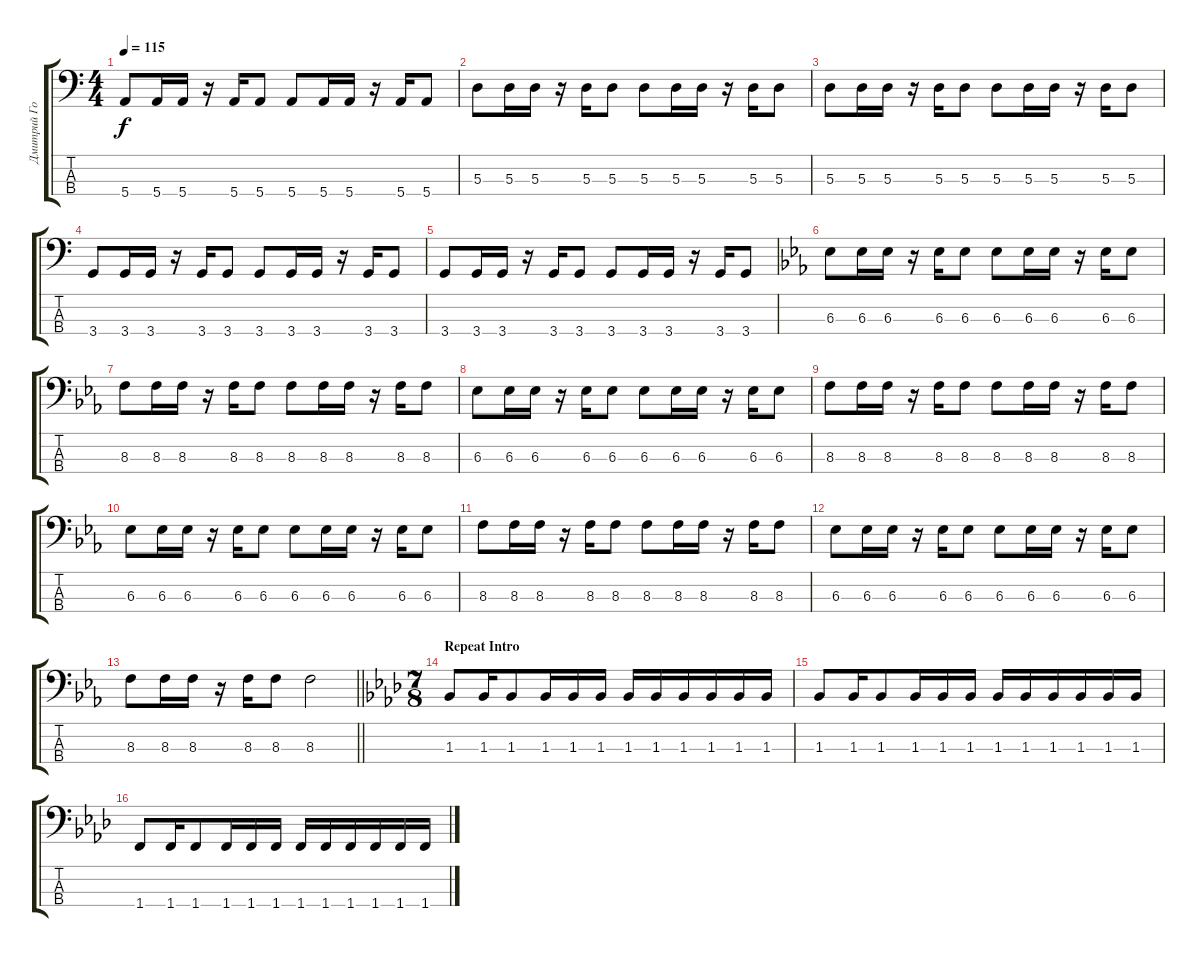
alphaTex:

\track ("Дмитрий Голяшев" "Дмитрий Го") {instrument electricbasspick}
\staff {score tabs}
\tuning (G2 D2 A1 E1) {hide}
\ts (4 4)
\tempo 115
\clef f4
\ks c
5.4.8{dy f} 5.4.16 5.4.16 r.16 5.4.16 5.4.8 5.4.8 5.4.16 5.4.16 r.16 5.4.16 5.4.8 |
5.3.8 5.3.16 5.3.16 r.16 5.3.16 5.3.8 5.3.8 5.3.16 5.3.16 r.16 5.3.16 5.3.8 |
5.3.8 5.3.16 5.3.16 r.16 5.3.16 5.3.8 5.3.8 5.3.16 5.3.16 r.16 5.3.16 5.3.8 |
3.4.8 3.4.16 3.4.16 r.16 3.4.16 3.4.8 3.4.8 3.4.16 3.4.16 r.16 3.4.16 3.4.8 |
3.4.8 3.4.16 3.4.16 r.16 3.4.16 3.4.8 3.4.8 3.4.16 3.4.16 r.16 3.4.16 3.4.8 |
\ks eb
6.3.8 6.3.16 6.3.16 r.16 6.3.16 6.3.8 6.3.8 6.3.16 6.3.16 r.16 6.3.16 6.3.8 |
8.3.8 8.3.16 8.3.16 r.16 8.3.16 8.3.8 8.3.8 8.3.16 8.3.16 r.16 8.3.16 8.3.8 |
6.3.8 6.3.16 6.3.16 r.16 6.3.16 6.3.8 6.3.8 6.3.16 6.3.16 r.16 6.3.16 6.3.8 |
8.3.8 8.3.16 8.3.16 r.16 8.3.16 8.3.8 8.3.8 8.3.16 8.3.16 r.16 8.3.16 8.3.8 |
6.3.8 6.3.16 6.3.16 r.16 6.3.16 6.3.8 6.3.8 6.3.16 6.3.16 r.16 6.3.16 6.3.8 |
8.3.8 8.3.16 8.3.16 r.16 8.3.16 8.3.8 8.3.8 8.3.16 8.3.16 r.16 8.3.16 8.3.8 |
6.3.8 6.3.16 6.3.16 r.16 6.3.16 6.3.8 6.3.8 6.3.16 6.3.16 r.16 6.3.16 6.3.8 |
\barLineRight lightlight
8.3.8 8.3.16 8.3.16 r.16 8.3.16 8.3.8 8.3.2 |
\ts (7 8)
\section ("" "Repeat Intro")
\ks ab
1.3.8 1.3.16 1.3.8 1.3.16 1.3.16 1.3.16 1.3.16 1.3.16 1.3.16 1.3.16 1.3.16 1.3.16 |
1.3.8 1.3.16 1.3.8 1.3.16 1.3.16 1.3.16 1.3.16 1.3.16 1.3.16 1.3.16 1.3.16 1.3.16 |
1.4.8 1.4.16 1.4.8 1.4.16 1.4.16 1.4.16 1.4.16 1.4.16 1.4.16 1.4.16 1.4.16 1.4.16
